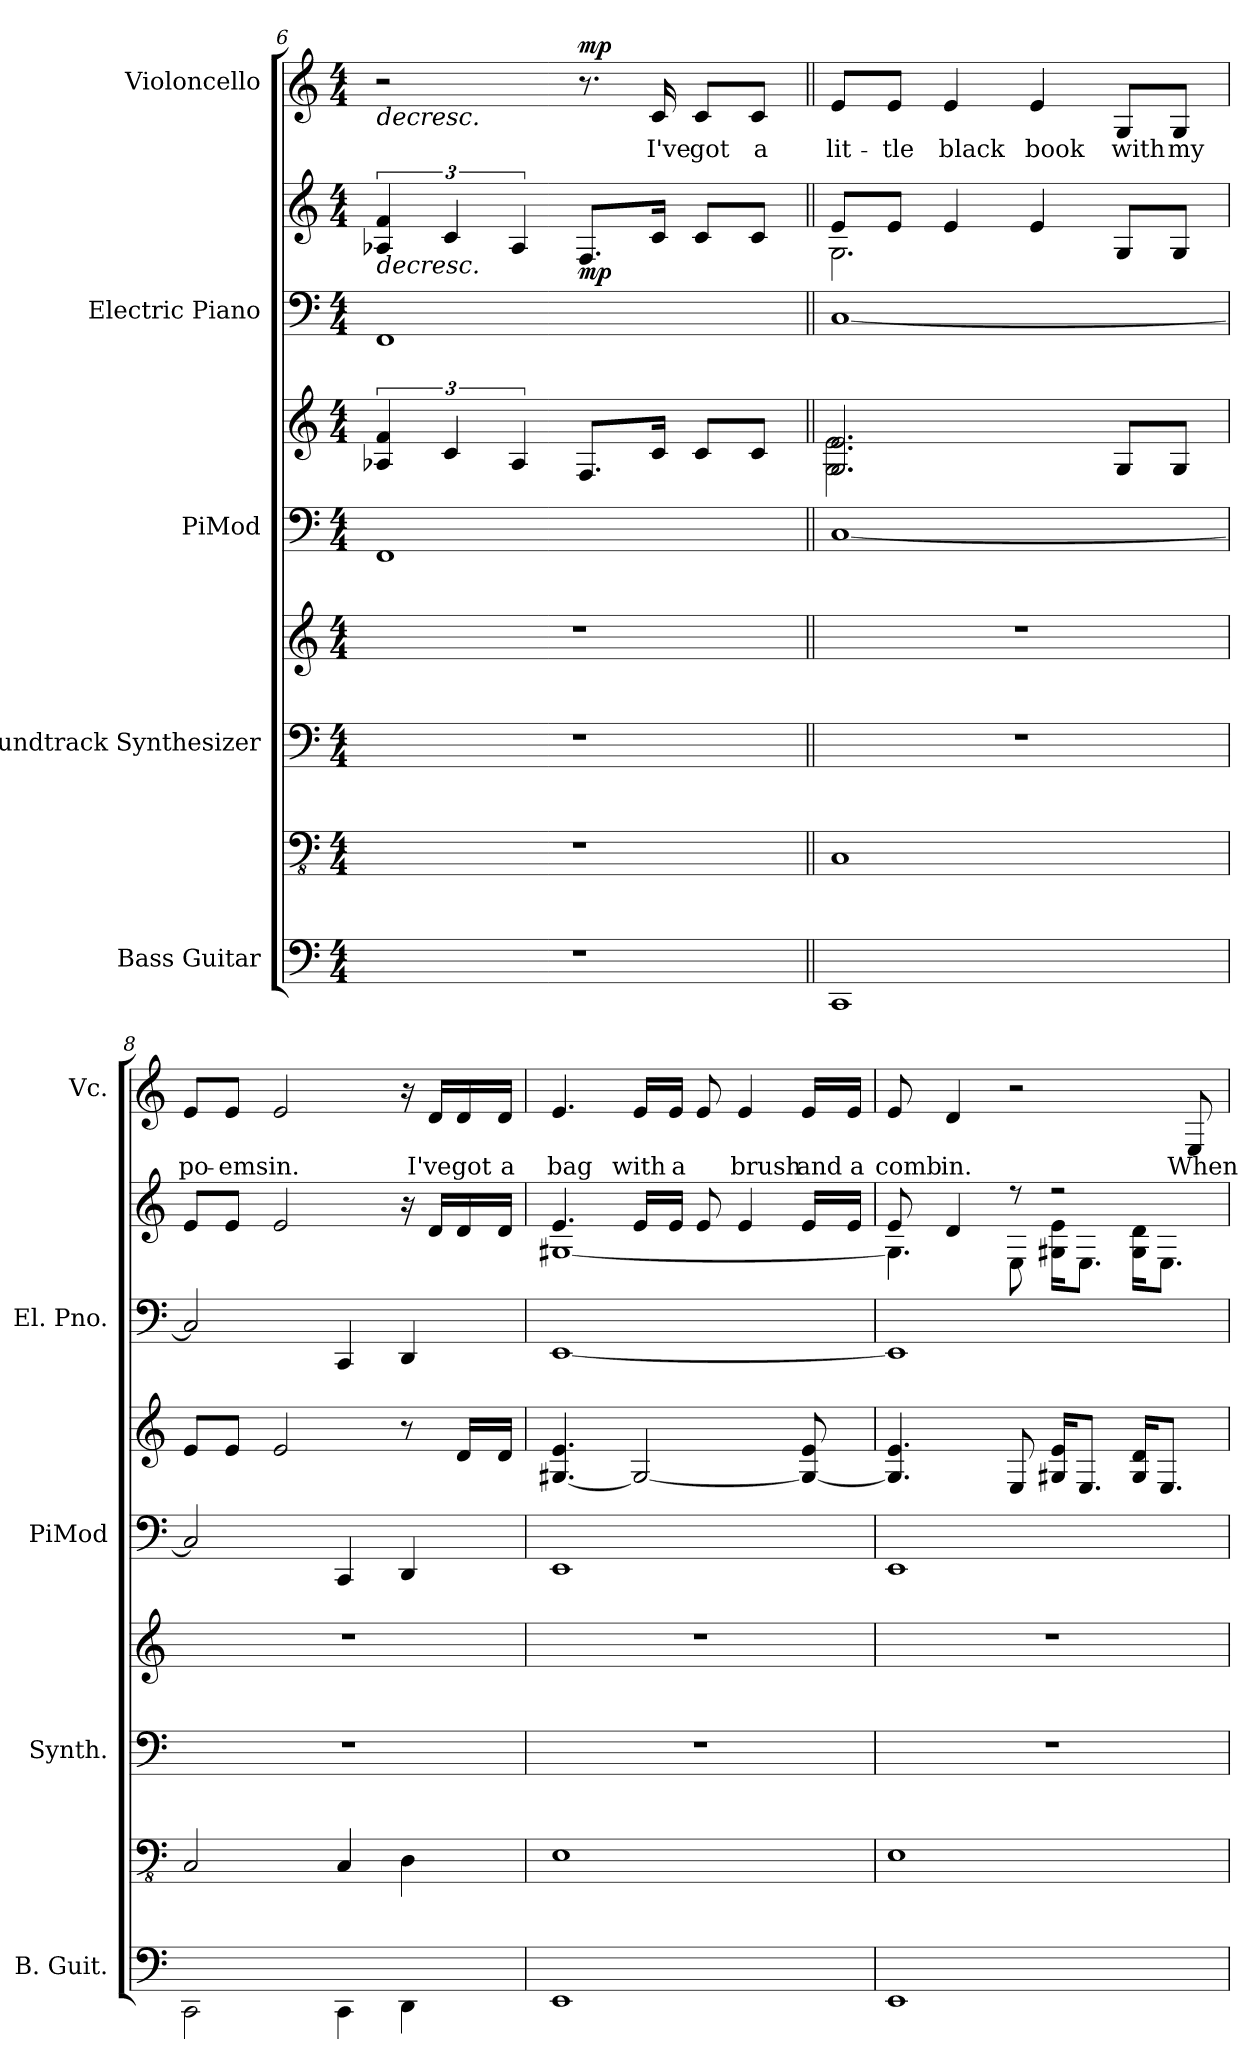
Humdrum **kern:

**kern	**kern	**kern	**kern	**kern	**kern	**kern	**kern	**dynam	**kern	**text	**dynam
*part5	*part5	*part4	*part4	*part3	*part3	*part2	*part2	*part2	*part1	*part1	*part1
*staff9	*staff8	*staff7	*staff6	*staff5	*staff4	*staff3	*staff2	*staff2/3	*staff1	*staff1	*staff1
*I"Bass Guitar	*	*I"Soundtrack Synthesizer	*	*I"PiMod	*	*I"Electric Piano	*	*	*I"Violoncello	*	*
*I'B. Guit.	*	*I'Synth.	*	*I'PiMod	*	*I'El. Pno.	*	*	*I'Vc.	*	*
*	*clefFv4	*clefF4	*clefG2	*clefF4	*clefG2	*clefF4	*clefG2	*	*clefG2	*	*
*k[]	*k[]	*k[]	*k[]	*k[]	*k[]	*k[]	*k[]	*	*k[]	*	*
*M4/4	*M4/4	*M4/4	*M4/4	*M4/4	*M4/4	*M4/4	*M4/4	*	*M4/4	*	*
=6	=6	=6	=6	=6	=6	=6	=6	=6	=6	=6	=6
!	!	!	!	!	!	!	!	!LO:HP:b	!	!	!LO:HP:b
1r	1r	1r	1r	1FF	6A-X/ 6f/	1FF	6A-X/ 6f/	>	2r	.	>
.	.	.	.	.	6c/	.	6c/	.	.	.	.
.	.	.	.	.	6A-/	.	6A-/	.	.	.	.
!	!	!	!	!	!	!	!	!LO:DY:b	!	!	!LO:DY:b
.	.	.	.	.	8.F/L	.	8.F/L	mp	8.r	.	mp
.	.	.	.	.	16c/Jk	.	16c/Jk	.	16c/	I've	.
.	.	.	.	.	8c/L	.	8c/L	.	8c/L	got	.
.	.	.	.	.	8c/J	.	8c/J	.	8c/J	a	.
.	.	.	.	.	.	.	.	]	.	.	]
!!LO:PB:g=z
=7||	=7||	=7||	=7||	=7||	=7||	=7||	=7||	=7||	=7||	=7||	=7||
*	*	*	*	*	*^	*	*^	*	*	*	*
1CC	1CC	1r	1r	[1C	2.G/ 2.e/	2.G\ 2.e\	[1C	8e/L	2.G\	.	8e/L	lit-	.
.	.	.	.	.	.	.	.	8e/J	.	.	8e/J	-tle	.
.	.	.	.	.	.	.	.	4e/	.	.	4e/	black	.
.	.	.	.	.	.	.	.	4e/	.	.	4e/	book	.
.	.	.	.	.	8G/L	4ryy	.	8G/L	4ryy	.	8G/L	with	.
.	.	.	.	.	8G/J	.	.	8G/J	.	.	8G/J	my	.
*	*	*	*	*	*v	*v	*	*v	*v	*	*	*	*
=8	=8	=8	=8	=8	=8	=8	=8	=8	=8	=8	=8
2CC\	2CC/	1r	1r	2C/]	8e/L	2C/]	8e/L	.	8e/L	po-	.
.	.	.	.	.	8e/J	.	8e/J	.	8e/J	-ems	.
.	.	.	.	.	2e/	.	2e/	.	2e/	in.	.
4CC\	4CC/	.	.	4CC/	.	4CC/	.	.	.	.	.
4DD\	4DD\	.	.	4DD/	8r	4DD/	16r	.	16r	.	.
.	.	.	.	.	.	.	16d/LL	.	16d/LL	I've	.
.	.	.	.	.	16d/LL	.	16d/	.	16d/	got	.
.	.	.	.	.	16d/JJ	.	16d/JJ	.	16d/JJ	a	.
=9	=9	=9	=9	=9	=9	=9	=9	=9	=9	=9	=9
*	*	*	*	*	*	*	*^	*	*	*	*
1EE	1EE	1r	1r	1EE	[4.G#X/ 4.e/	[1EE	4.e/	[1G#X	.	4.e/	bag	.
.	.	.	.	.	2G#/_	.	16e/LL	.	.	16e/LL	with	.
.	.	.	.	.	.	.	16e/JJ	.	.	16e/JJ	a	.
.	.	.	.	.	.	.	8e/	.	.	8e/	.	.
.	.	.	.	.	.	.	4e/	.	.	4e/	brush	.
.	.	.	.	.	8G#/_ 8e/	.	16e/LL	.	.	16e/LL	and	.
.	.	.	.	.	.	.	16e/JJ	.	.	16e/JJ	a	.
=10	=10	=10	=10	=10	=10	=10	=10	=10	=10	=10	=10	=10
1EE	1EE	1r	1r	1EE	4.G#/] 4.e/	1EE]	8e/	4.G#\]	.	8e/	comb	.
.	.	.	.	.	.	.	4d/	.	.	4d/	in.	.
.	.	.	.	.	8E/	.	8r	8E\	.	2r	.	.
.	.	.	.	.	16G#X/ 16e/KL	.	2r	16G#X\ 16e\KL	.	.	.	.
.	.	.	.	.	8.E/J	.	.	8.E\J	.	.	.	.
.	.	.	.	.	16G#/ 16d/KL	.	.	16G#\ 16d\KL	.	.	.	.
.	.	.	.	.	8.E/J	.	.	8.E\J	.	.	.	.
.	.	.	.	.	.	.	.	.	.	8E/	When	.
*	*	*	*	*	*	*	*v	*v	*	*	*	*
=	=	=	=	=	=	=	=	=	=	=	=
*-	*-	*-	*-	*-	*-	*-	*-	*-	*-	*-	*-
